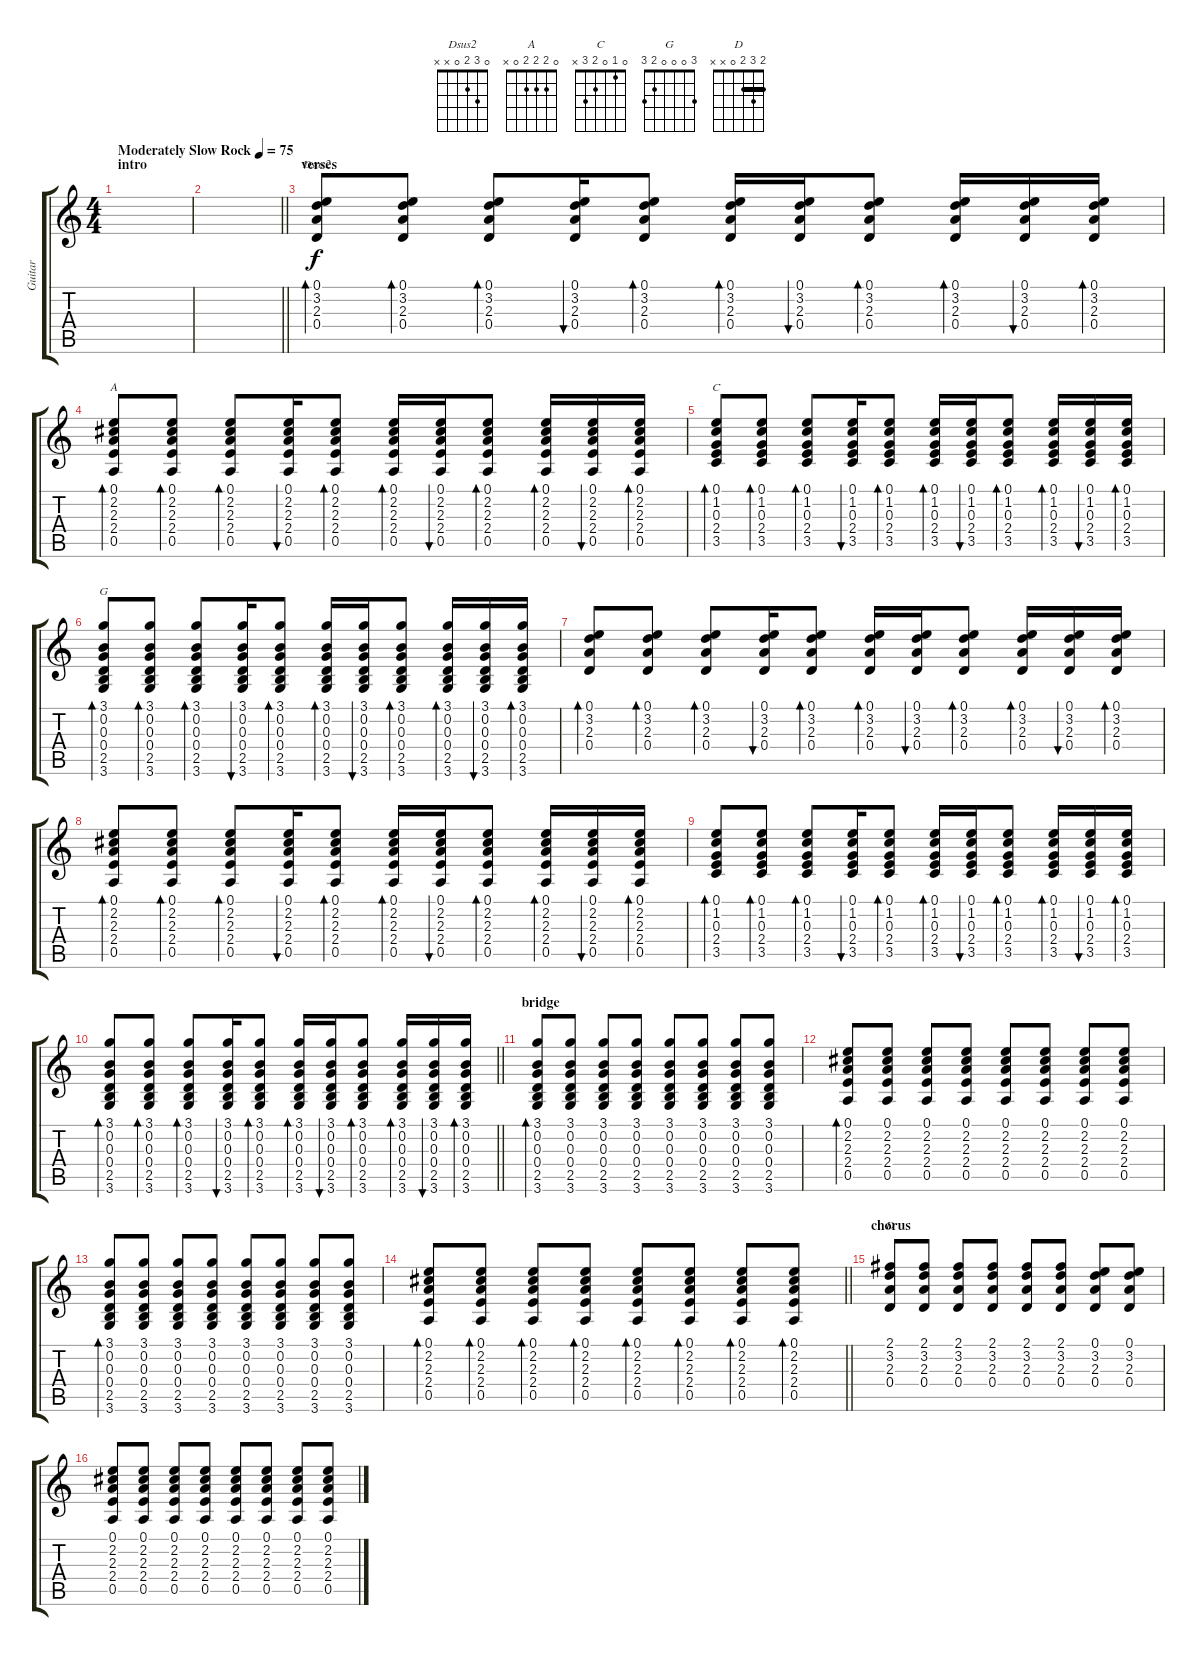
\track ("Guitar " "Guitar ") {instrument acousticguitarsteel}
\staff {score tabs}
\tuning (E4 B3 G3 D3 A2 E2) {hide}
\chord ("Dsus2" 0 3 2 0 x x)
\chord ("A" 0 2 2 2 0 x)
\chord ("C" 0 1 0 2 3 x)
\chord ("G" 3 0 0 0 2 3)
\chord ("D" 2 3 2 0 x x) {barre 2}
\ts (4 4)
\section ("" "intro")
\tempo (75 "Moderately Slow Rock")
\clef g2
\ks c
|
\barLineRight lightlight
|
\section ("" "verses")
(0.1 3.2 2.3 0.4).8{bd 60 ch "Dsus2"} (0.1 3.2 2.3 0.4).8{bd 60} (0.1 3.2 2.3 0.4).8{bd 60} (0.1 3.2 2.3 0.4).16{bu 60} (0.1 3.2 2.3 0.4).8{bd 60} (0.1 3.2 2.3 0.4).16{bd 60} (0.1 3.2 2.3 0.4).16{bu 60} (0.1 3.2 2.3 0.4).8{bd 60} (0.1 3.2 2.3 0.4).16{bd 60} (0.1 3.2 2.3 0.4).16{bu 60} (0.1 3.2 2.3 0.4).16{bd 60} |
(0.1 2.2 2.3 2.4 0.5).8{bd 60 ch "A"} (0.1 2.2 2.3 2.4 0.5).8{bd 60} (0.1 2.2 2.3 2.4 0.5).8{bd 60} (0.1 2.2 2.3 2.4 0.5).16{bu 60} (0.1 2.2 2.3 2.4 0.5).8{bd 60} (0.1 2.2 2.3 2.4 0.5).16{bd 60} (0.1 2.2 2.3 2.4 0.5).16{bu 60} (0.1 2.2 2.3 2.4 0.5).8{bd 60} (0.1 2.2 2.3 2.4 0.5).16{bd 60} (0.1 2.2 2.3 2.4 0.5).16{bu 60} (0.1 2.2 2.3 2.4 0.5).16{bd 60} |
(0.1 1.2 0.3 2.4 3.5).8{bd 60 ch "C"} (0.1 1.2 0.3 2.4 3.5).8{bd 60} (0.1 1.2 0.3 2.4 3.5).8{bd 60} (0.1 1.2 0.3 2.4 3.5).16{bu 60} (0.1 1.2 0.3 2.4 3.5).8{bd 60} (0.1 1.2 0.3 2.4 3.5).16{bd 60} (0.1 1.2 0.3 2.4 3.5).16{bu 60} (0.1 1.2 0.3 2.4 3.5).8{bd 60} (0.1 1.2 0.3 2.4 3.5).16{bd 60} (0.1 1.2 0.3 2.4 3.5).16{bu 60} (0.1 1.2 0.3 2.4 3.5).16{bd 60} |
(3.1 0.2 0.3 0.4 2.5 3.6).8{bd 30 ch "G"} (3.1 0.2 0.3 0.4 2.5 3.6).8{bd 30} (3.1 0.2 0.3 0.4 2.5 3.6).8{bd 30} (3.1 0.2 0.3 0.4 2.5 3.6).16{bu 30} (3.1 0.2 0.3 0.4 2.5 3.6).8{bd 30} (3.1 0.2 0.3 0.4 2.5 3.6).16{bd 30} (3.1 0.2 0.3 0.4 2.5 3.6).16{bu 30} (3.1 0.2 0.3 0.4 2.5 3.6).8{bd 30} (3.1 0.2 0.3 0.4 2.5 3.6).16{bd 30} (3.1 0.2 0.3 0.4 2.5 3.6).16{bu 30} (3.1 0.2 0.3 0.4 2.5 3.6).16{bd 30} |
(0.1 3.2 2.3 0.4).8{bd 60} (0.1 3.2 2.3 0.4).8{bd 60} (0.1 3.2 2.3 0.4).8{bd 60} (0.1 3.2 2.3 0.4).16{bu 60} (0.1 3.2 2.3 0.4).8{bd 60} (0.1 3.2 2.3 0.4).16{bd 60} (0.1 3.2 2.3 0.4).16{bu 60} (0.1 3.2 2.3 0.4).8{bd 60} (0.1 3.2 2.3 0.4).16{bd 60} (0.1 3.2 2.3 0.4).16{bu 60} (0.1 3.2 2.3 0.4).16{bd 60} |
(0.1 2.2 2.3 2.4 0.5).8{bd 60} (0.1 2.2 2.3 2.4 0.5).8{bd 60} (0.1 2.2 2.3 2.4 0.5).8{bd 60} (0.1 2.2 2.3 2.4 0.5).16{bu 60} (0.1 2.2 2.3 2.4 0.5).8{bd 60} (0.1 2.2 2.3 2.4 0.5).16{bd 60} (0.1 2.2 2.3 2.4 0.5).16{bu 60} (0.1 2.2 2.3 2.4 0.5).8{bd 60} (0.1 2.2 2.3 2.4 0.5).16{bd 60} (0.1 2.2 2.3 2.4 0.5).16{bu 60} (0.1 2.2 2.3 2.4 0.5).16{bd 60} |
(0.1 1.2 0.3 2.4 3.5).8{bd 60} (0.1 1.2 0.3 2.4 3.5).8{bd 60} (0.1 1.2 0.3 2.4 3.5).8{bd 60} (0.1 1.2 0.3 2.4 3.5).16{bu 60} (0.1 1.2 0.3 2.4 3.5).8{bd 60} (0.1 1.2 0.3 2.4 3.5).16{bd 60} (0.1 1.2 0.3 2.4 3.5).16{bu 60} (0.1 1.2 0.3 2.4 3.5).8{bd 60} (0.1 1.2 0.3 2.4 3.5).16{bd 60} (0.1 1.2 0.3 2.4 3.5).16{bu 60} (0.1 1.2 0.3 2.4 3.5).16{bd 60} |
\barLineRight lightlight
(3.1 0.2 0.3 0.4 2.5 3.6).8{bd 30} (3.1 0.2 0.3 0.4 2.5 3.6).8{bd 30} (3.1 0.2 0.3 0.4 2.5 3.6).8{bd 30} (3.1 0.2 0.3 0.4 2.5 3.6).16{bu 30} (3.1 0.2 0.3 0.4 2.5 3.6).8{bd 30} (3.1 0.2 0.3 0.4 2.5 3.6).16{bd 30} (3.1 0.2 0.3 0.4 2.5 3.6).16{bu 30} (3.1 0.2 0.3 0.4 2.5 3.6).8{bd 30} (3.1 0.2 0.3 0.4 2.5 3.6).16{bd 30} (3.1 0.2 0.3 0.4 2.5 3.6).16{bu 30} (3.1 0.2 0.3 0.4 2.5 3.6).16{bd 30} |
\section ("" "bridge")
(3.1 0.2 0.3 0.4 2.5 3.6).8{bd 60} (3.1 0.2 0.3 0.4 2.5 3.6).8 (3.1 0.2 0.3 0.4 2.5 3.6).8 (3.1 0.2 0.3 0.4 2.5 3.6).8 (3.1 0.2 0.3 0.4 2.5 3.6).8 (3.1 0.2 0.3 0.4 2.5 3.6).8 (3.1 0.2 0.3 0.4 2.5 3.6).8 (3.1 0.2 0.3 0.4 2.5 3.6).8 |
(0.1 2.2 2.3 2.4 0.5).8{bd 60} (0.1 2.2 2.3 2.4 0.5).8 (0.1 2.2 2.3 2.4 0.5).8 (0.1 2.2 2.3 2.4 0.5).8 (0.1 2.2 2.3 2.4 0.5).8 (0.1 2.2 2.3 2.4 0.5).8 (0.1 2.2 2.3 2.4 0.5).8 (0.1 2.2 2.3 2.4 0.5).8 |
(3.1 0.2 0.3 0.4 2.5 3.6).8{bd 60} (3.1 0.2 0.3 0.4 2.5 3.6).8 (3.1 0.2 0.3 0.4 2.5 3.6).8 (3.1 0.2 0.3 0.4 2.5 3.6).8 (3.1 0.2 0.3 0.4 2.5 3.6).8 (3.1 0.2 0.3 0.4 2.5 3.6).8 (3.1 0.2 0.3 0.4 2.5 3.6).8 (3.1 0.2 0.3 0.4 2.5 3.6).8 |
\barLineRight lightlight
(0.1 2.2 2.3 2.4 0.5).8{bd 60} (0.1 2.2 2.3 2.4 0.5).8{bd 60} (0.1 2.2 2.3 2.4 0.5).8{bd 60} (0.1 2.2 2.3 2.4 0.5).8{bd 60} (0.1 2.2 2.3 2.4 0.5).8{bd 60} (0.1 2.2 2.3 2.4 0.5).8{bd 60} (0.1 2.2 2.3 2.4 0.5).8{bd 60} (0.1 2.2 2.3 2.4 0.5).8{bd 60} |
\section ("" "chorus")
(2.1 3.2 2.3 0.4).8{ch "D"} (2.1 3.2 2.3 0.4).8 (2.1 3.2 2.3 0.4).8 (2.1 3.2 2.3 0.4).8 (2.1 3.2 2.3 0.4).8 (2.1 3.2 2.3 0.4).8 (0.1 3.2 2.3 0.4).8 (0.1 3.2 2.3 0.4).8 |
(0.1 2.2 2.3 2.4 0.5).8 (0.1 2.2 2.3 2.4 0.5).8 (0.1 2.2 2.3 2.4 0.5).8 (0.1 2.2 2.3 2.4 0.5).8 (0.1 2.2 2.3 2.4 0.5).8 (0.1 2.2 2.3 2.4 0.5).8 (0.1 2.2 2.3 2.4 0.5).8 (0.1 2.2 2.3 2.4 0.5).8
